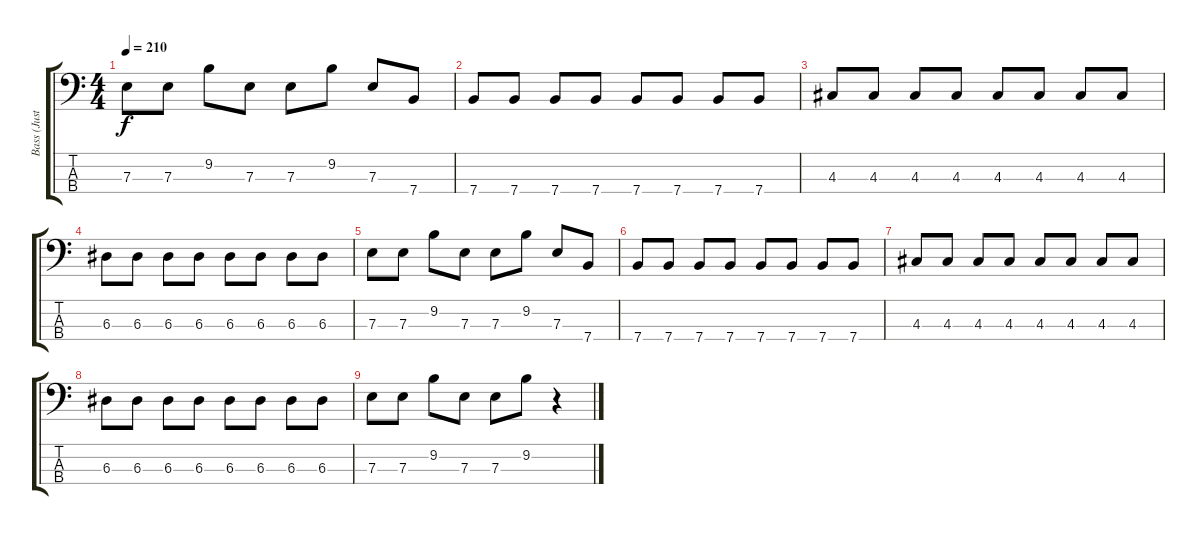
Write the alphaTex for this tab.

\track ("Bass (Justo)" "Bass (Just") {instrument electricbasspick}
\staff {score tabs}
\tuning (G2 D2 A1 E1) {hide}
\ts (4 4)
\tempo 210
\clef f4
\ks c
7.3.8{dy f} 7.3.8 9.2.8 7.3.8 7.3.8 9.2.8 7.3.8 7.4.8 |
7.4.8 7.4.8 7.4.8 7.4.8 7.4.8 7.4.8 7.4.8 7.4.8 |
4.3.8 4.3.8 4.3.8 4.3.8 4.3.8 4.3.8 4.3.8 4.3.8 |
6.3.8 6.3.8 6.3.8 6.3.8 6.3.8 6.3.8 6.3.8 6.3.8 |
7.3.8 7.3.8 9.2.8 7.3.8 7.3.8 9.2.8 7.3.8 7.4.8 |
7.4.8 7.4.8 7.4.8 7.4.8 7.4.8 7.4.8 7.4.8 7.4.8 |
4.3.8 4.3.8 4.3.8 4.3.8 4.3.8 4.3.8 4.3.8 4.3.8 |
6.3.8 6.3.8 6.3.8 6.3.8 6.3.8 6.3.8 6.3.8 6.3.8 |
7.3.8 7.3.8 9.2.8 7.3.8 7.3.8 9.2.8 r.4
